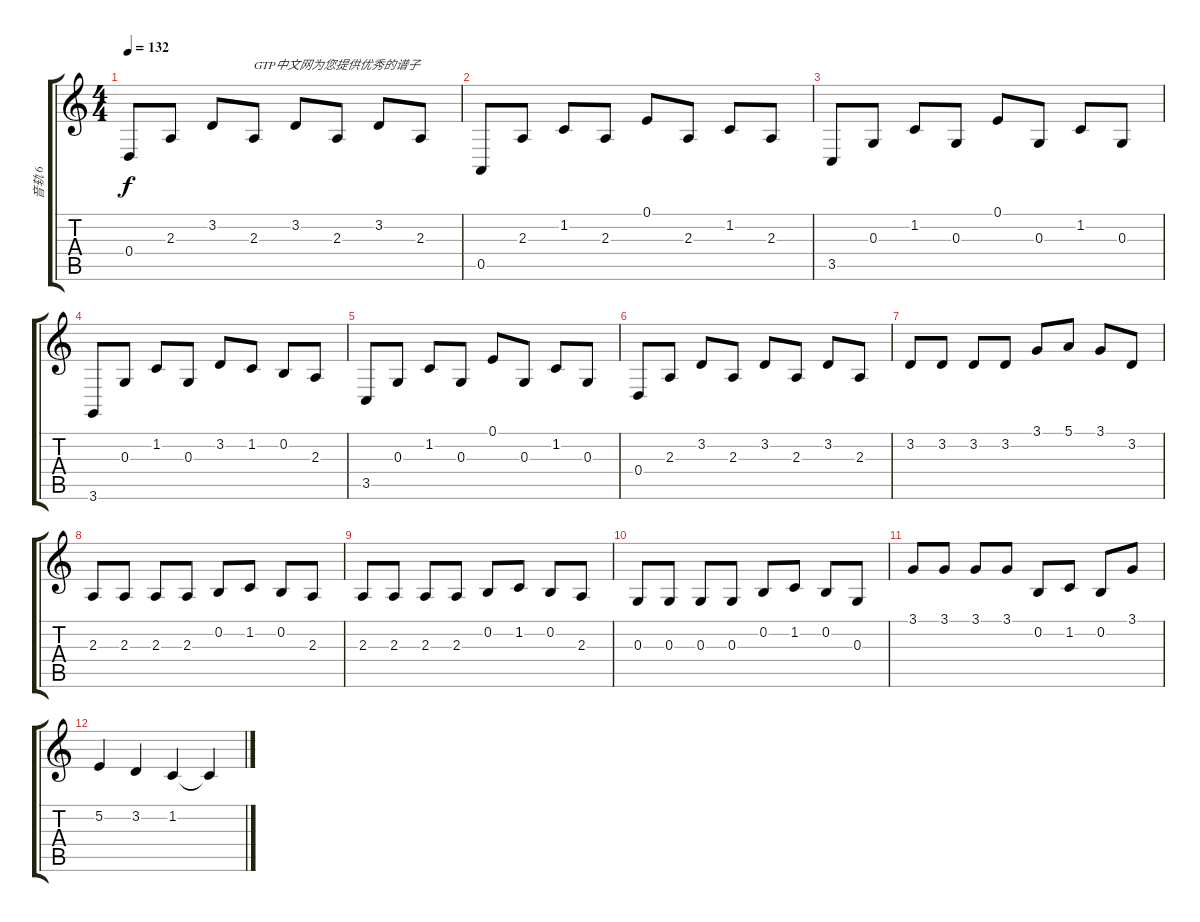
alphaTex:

\track ("音轨 6" "音轨 6") {instrument lead2sawtooth}
\staff {score tabs}
\tuning (E4 B3 G3 D3 A2 E2) {hide}
\ts (4 4)
\tempo 132
\clef g2
\ks c
0.4.8{dy f} 2.3.8 3.2.8 2.3.8{txt "GTP中文网为您提供优秀的谱子"} 3.2.8 2.3.8 3.2.8 2.3.8 |
0.5.8 2.3.8 1.2.8 2.3.8 0.1.8 2.3.8 1.2.8 2.3.8 |
3.5.8 0.3.8 1.2.8 0.3.8 0.1.8 0.3.8 1.2.8 0.3.8 |
3.6.8 0.3.8 1.2.8 0.3.8 3.2.8 1.2.8 0.2.8 2.3.8 |
3.5.8 0.3.8 1.2.8 0.3.8 0.1.8 0.3.8 1.2.8 0.3.8 |
0.4.8 2.3.8 3.2.8 2.3.8 3.2.8 2.3.8 3.2.8 2.3.8 |
3.2.8 3.2.8 3.2.8 3.2.8 3.1.8 5.1.8 3.1.8 3.2.8 |
2.3.8 2.3.8 2.3.8 2.3.8 0.2.8 1.2.8 0.2.8 2.3.8 |
2.3.8 2.3.8 2.3.8 2.3.8 0.2.8 1.2.8 0.2.8 2.3.8 |
0.3.8 0.3.8 0.3.8 0.3.8 0.2.8 1.2.8 0.2.8 0.3.8 |
3.1.8 3.1.8 3.1.8 3.1.8 0.2.8 1.2.8 0.2.8 3.1.8 |
5.2.4 3.2.4 1.2.4 1.2{t}.4
